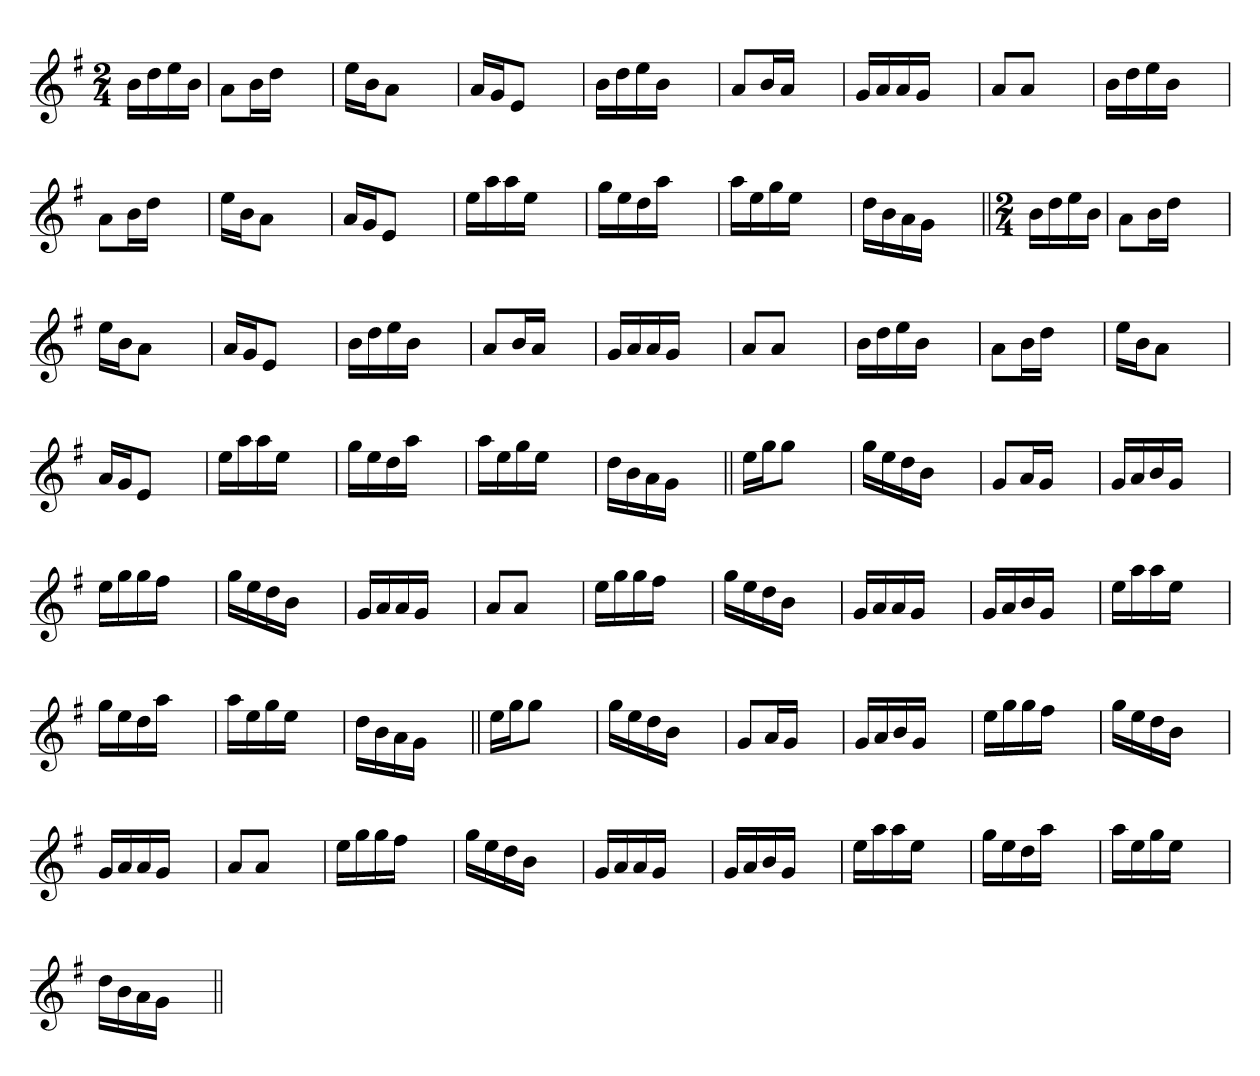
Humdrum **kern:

**kern
*part1
*staff1
*clefG2
*k[f#]
*e:
*M2/4
=1
16bLL
16dd
16ee
16bJJ
=
8aL
16bL
16ddJJ
4ryy
=
16eeLL
16bJ
8aJ
4ryy
=
16aLL
16gJ
8eJ
4ryy
=
16bLL
16dd
16ee
16bJJ
4ryy
=
8aL
16bL
16aJJ
4ryy
=
16gLL
16a
16a
16gJJ
4ryy
=
8aL
8aJ
4ryy
=
16bLL
16dd
16ee
16bJJ
4ryy
=
8aL
16bL
16ddJJ
4ryy
=
16eeLL
16bJ
8aJ
4ryy
=
16aLL
16gJ
8eJ
4ryy
=
16eeLL
16aa
16aa
16eeJJ
4ryy
=
16ggLL
16ee
16dd
16aaJJ
4ryy
=
16aaLL
16ee
16gg
16eeJJ
4ryy
=
16ddLL
16b
16a
16gJJ
4ryy
=||
*M2/4
16bLL
16dd
16ee
16bJJ
=
8aL
16bL
16ddJJ
4ryy
=
16eeLL
16bJ
8aJ
4ryy
=
16aLL
16gJ
8eJ
4ryy
=
16bLL
16dd
16ee
16bJJ
4ryy
=
8aL
16bL
16aJJ
4ryy
=
16gLL
16a
16a
16gJJ
4ryy
=
8aL
8aJ
4ryy
=
16bLL
16dd
16ee
16bJJ
4ryy
=
8aL
16bL
16ddJJ
4ryy
=
16eeLL
16bJ
8aJ
4ryy
=
16aLL
16gJ
8eJ
4ryy
=
16eeLL
16aa
16aa
16eeJJ
4ryy
=
16ggLL
16ee
16dd
16aaJJ
4ryy
=
16aaLL
16ee
16gg
16eeJJ
4ryy
=
16ddLL
16b
16a
16gJJ
4ryy
=||
16eeLL
16ggJ
8ggJ
4ryy
=
16ggLL
16ee
16dd
16bJJ
4ryy
=
8gL
16aL
16gJJ
4ryy
=
16gLL
16a
16b
16gJJ
4ryy
=
16eeLL
16gg
16gg
16ff#JJ
4ryy
=
16ggLL
16ee
16dd
16bJJ
4ryy
=
16gLL
16a
16a
16gJJ
4ryy
=
8aL
8aJ
4ryy
=
16eeLL
16gg
16gg
16ff#JJ
4ryy
=
16ggLL
16ee
16dd
16bJJ
4ryy
=
16gLL
16a
16a
16gJJ
4ryy
=
16gLL
16a
16b
16gJJ
4ryy
=
16eeLL
16aa
16aa
16eeJJ
4ryy
=
16ggLL
16ee
16dd
16aaJJ
4ryy
=
16aaLL
16ee
16gg
16eeJJ
4ryy
=
16ddLL
16b
16a
16gJJ
4ryy
=||
16eeLL
16ggJ
8ggJ
4ryy
=
16ggLL
16ee
16dd
16bJJ
4ryy
=
8gL
16aL
16gJJ
4ryy
=
16gLL
16a
16b
16gJJ
4ryy
=
16eeLL
16gg
16gg
16ff#JJ
4ryy
=
16ggLL
16ee
16dd
16bJJ
4ryy
=
16gLL
16a
16a
16gJJ
4ryy
=
8aL
8aJ
4ryy
=
16eeLL
16gg
16gg
16ff#JJ
4ryy
=
16ggLL
16ee
16dd
16bJJ
4ryy
=
16gLL
16a
16a
16gJJ
4ryy
=
16gLL
16a
16b
16gJJ
4ryy
=
16eeLL
16aa
16aa
16eeJJ
4ryy
=
16ggLL
16ee
16dd
16aaJJ
4ryy
=
16aaLL
16ee
16gg
16eeJJ
4ryy
=
16ddLL
16b
16a
16gJJ
4ryy
=||
*-
